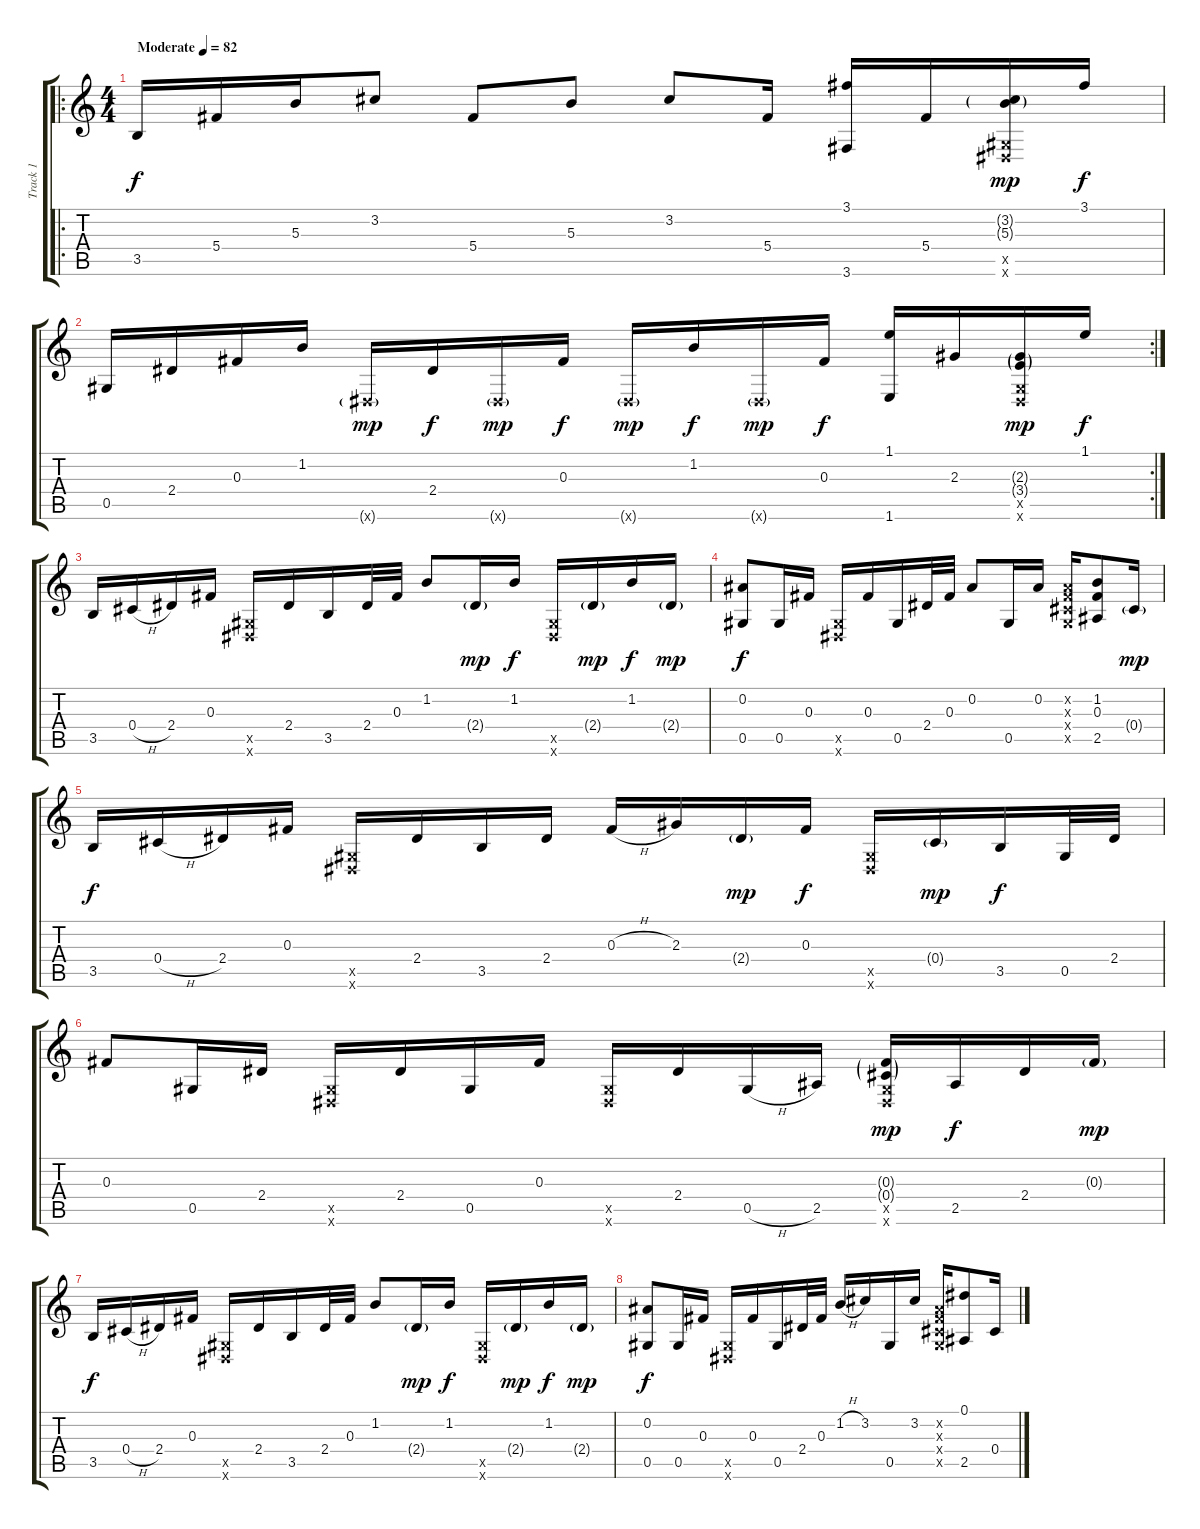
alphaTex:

\track ("Track 1" "Track 1") {instrument acousticguitarsteel}
\staff {score tabs}
\tuning (Eb4 Bb3 Gb3 Db3 Ab2 Eb2) {hide}
\ro
\ts (4 4)
\tempo (82 "Moderate")
\clef g2
\ks c
3.5.16{dy f instrument acousticguitarsteel} 5.4.16 5.3.16 3.2.8 5.4.8 5.3.8 3.2.8 5.4.16 (3.1 3.6).16 5.4.16 (3.2{g} 5.3{g} 0.5{x} 0.6{x}).16{dy mp} 3.1.16{dy f} |
\rc 2
0.5.16 2.4.16 0.3.16 1.2.16 0.6{g x}.16{dy mp} 2.4.16{dy f} 0.6{g x}.16{dy mp} 0.3.16{dy f} 0.6{g x}.16{dy mp} 1.2.16{dy f} 0.6{g x}.16{dy mp} 0.3.16{dy f} (1.1 1.6).16 2.3.16 (2.3{g} 3.4{g} 0.5{x} 0.6{x}).16{dy mp} 1.1.16{dy f} |
3.5.16 0.4{h}.16 2.4.16 0.3.16 (0.5{x} 0.6{x}).16 2.4.16 3.5.16 2.4.32 0.3.32 1.2.8 2.4{g}.16{dy mp} 1.2.16{dy f} (0.5{x} 0.6{x}).16 2.4{g}.16{dy mp} 1.2.16{dy f} 2.4{g}.16{dy mp} |
(0.2 0.5).8{dy f} 0.5.16 0.3.16 (0.5{x} 0.6{x}).16 0.3.16 0.5.16 2.4.32 0.3.32 0.2.8 0.5.16 0.2.16 (0.2{x} 0.3{x} 0.4{x} 0.5{x}).16 (1.2 0.3 2.5).8 0.4{g}.16{dy mp} |
3.5.16{dy f} 0.4{h}.16 2.4.16 0.3.16 (0.5{x} 0.6{x}).16 2.4.16 3.5.16 2.4.16 0.3{h}.16 2.3.16 2.4{g}.16{dy mp} 0.3.16{dy f} (0.5{x} 0.6{x}).16 0.4{g}.16{dy mp} 3.5.16{dy f} 0.5.32 2.4.32 |
0.3.8 0.5.16 2.4.16 (0.5{x} 0.6{x}).16 2.4.16 0.5.16 0.3.16 (0.5{x} 0.6{x}).16 2.4.16 0.5{h}.16 2.5.16 (0.3{g} 0.4{g} 0.5{x} 0.6{x}).16{dy mp} 2.5.16{dy f} 2.4.16 0.3{g}.16{dy mp} |
3.5.16{dy f} 0.4{h}.16 2.4.16 0.3.16 (0.5{x} 0.6{x}).16 2.4.16 3.5.16 2.4.32 0.3.32 1.2.8 2.4{g}.16{dy mp} 1.2.16{dy f} (0.5{x} 0.6{x}).16 2.4{g}.16{dy mp} 1.2.16{dy f} 2.4{g}.16{dy mp} |
(0.2 0.5).8{dy f} 0.5.16 0.3.16 (0.5{x} 0.6{x}).16 0.3.16 0.5.16 2.4.32 0.3.32 1.2{h}.16 3.2.16 0.5.16 3.2.16 (0.2{x} 0.3{x} 0.4{x} 0.5{x}).16 (0.1 2.5).8 0.4.16
